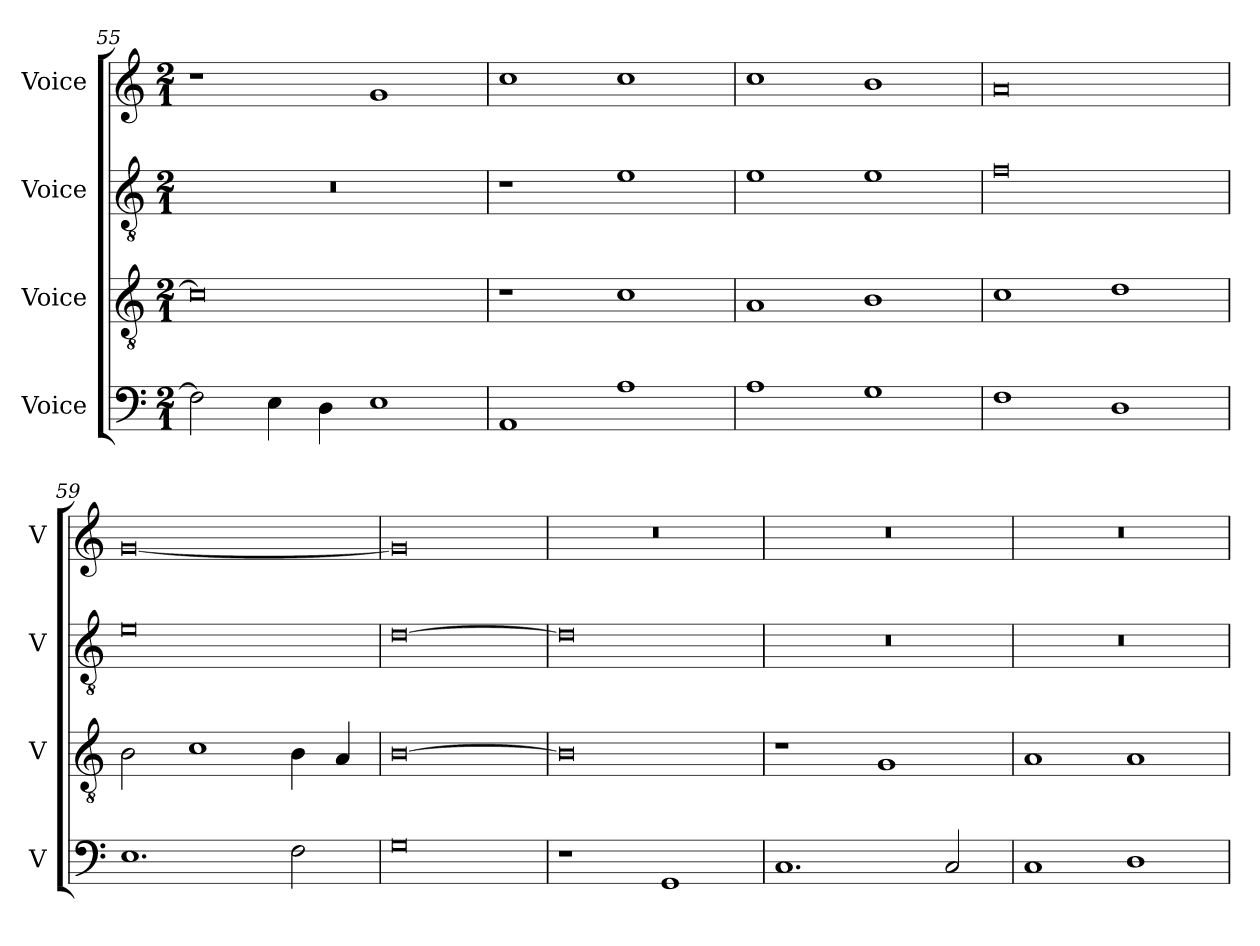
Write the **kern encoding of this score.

**kern	**kern	**kern	**kern
*part4	*part3	*part2	*part1
*staff4	*staff3	*staff2	*staff1
*I"Voice	*I"Voice	*I"Voice	*I"Voice
*I'V	*I'V	*I'V	*I'V
*clefF4	*clefGv2	*clefGv2	*clefG2
*k[]	*k[]	*k[]	*k[]
*M2/1	*M2/1	*M2/1	*M2/1
=55	=55	=55	=55
2F\]	0c]	0r	1r
4E\	.	.	.
4D\	.	.	.
1E	.	.	1g
=56	=56	=56	=56
1AA	1r	1r	1cc
1A	1c	1e	1cc
=57	=57	=57	=57
1A	1A	1e	1cc
1G	1B	1e	1b
!!LO:PB:g=z
=58	=58	=58	=58
1F	1c	0f	0a
1D	1d	.	.
=59	=59	=59	=59
1.E	2B\	0e	[0g
.	1c	.	.
2F\	4B\	.	.
.	4A/	.	.
=60	=60	=60	=60
0G	[0B	[0d	0g]
=61	=61	=61	=61
1r	0B]	0d]	0r
1GG	.	.	.
=62	=62	=62	=62
1.C	1r	0r	0r
.	1G	.	.
2C/	.	.	.
!!LO:LB:g=z
=63	=63	=63	=63
1C	1A	0r	0r
1D	1A	.	.
=	=	=	=
*-	*-	*-	*-
